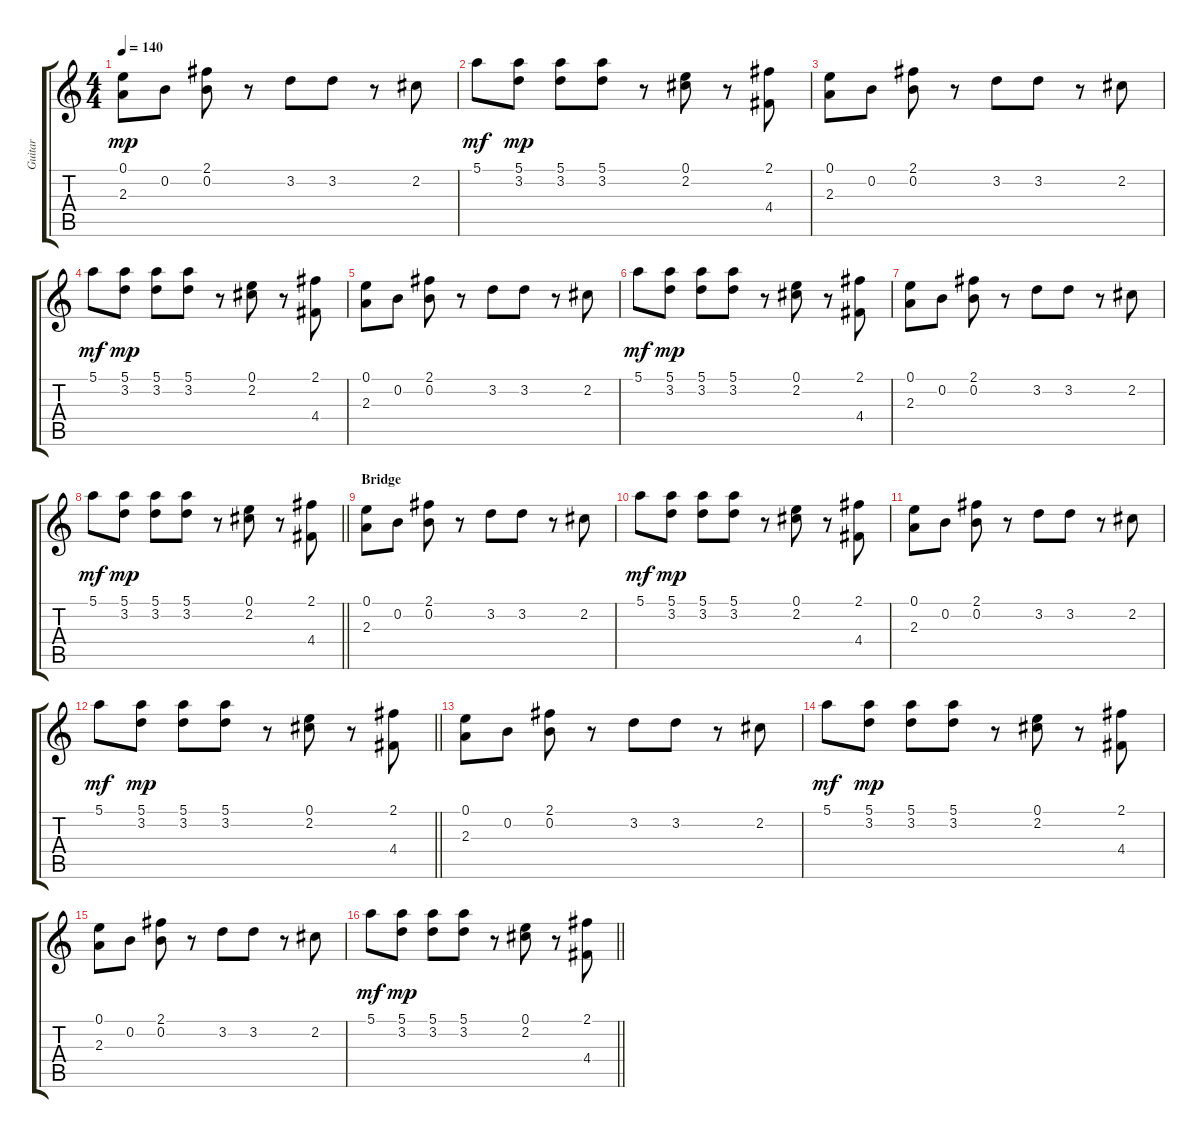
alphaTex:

\track ("Guitar" "Guitar") {instrument overdrivenguitar}
\staff {score tabs}
\tuning (E4 B3 G3 D3 A2 E2) {hide}
\ts (4 4)
\tempo 140
\clef g2
\ks c
(0.1 2.3).8{dy mp} 0.2.8 (2.1 0.2).8 r.8 3.2.8 3.2.8 r.8 2.2.8 |
5.1.8{dy mf} (5.1 3.2).8{dy mp} (5.1 3.2).8 (5.1 3.2).8 r.8 (0.1 2.2).8 r.8 (2.1 4.4).8 |
(0.1 2.3).8 0.2.8 (2.1 0.2).8 r.8 3.2.8 3.2.8 r.8 2.2.8 |
5.1.8{dy mf} (5.1 3.2).8{dy mp} (5.1 3.2).8 (5.1 3.2).8 r.8 (0.1 2.2).8 r.8 (2.1 4.4).8 |
(0.1 2.3).8 0.2.8 (2.1 0.2).8 r.8 3.2.8 3.2.8 r.8 2.2.8 |
5.1.8{dy mf} (5.1 3.2).8{dy mp} (5.1 3.2).8 (5.1 3.2).8 r.8 (0.1 2.2).8 r.8 (2.1 4.4).8 |
(0.1 2.3).8 0.2.8 (2.1 0.2).8 r.8 3.2.8 3.2.8 r.8 2.2.8 |
\barLineRight lightlight
5.1.8{dy mf} (5.1 3.2).8{dy mp} (5.1 3.2).8 (5.1 3.2).8 r.8 (0.1 2.2).8 r.8 (2.1 4.4).8 |
\section ("" "Bridge")
(0.1 2.3).8 0.2.8 (2.1 0.2).8 r.8 3.2.8 3.2.8 r.8 2.2.8 |
5.1.8{dy mf} (5.1 3.2).8{dy mp} (5.1 3.2).8 (5.1 3.2).8 r.8 (0.1 2.2).8 r.8 (2.1 4.4).8 |
(0.1 2.3).8 0.2.8 (2.1 0.2).8 r.8 3.2.8 3.2.8 r.8 2.2.8 |
\barLineRight lightlight
5.1.8{dy mf} (5.1 3.2).8{dy mp} (5.1 3.2).8 (5.1 3.2).8 r.8 (0.1 2.2).8 r.8 (2.1 4.4).8 |
(0.1 2.3).8 0.2.8 (2.1 0.2).8 r.8 3.2.8 3.2.8 r.8 2.2.8 |
5.1.8{dy mf} (5.1 3.2).8{dy mp} (5.1 3.2).8 (5.1 3.2).8 r.8 (0.1 2.2).8 r.8 (2.1 4.4).8 |
(0.1 2.3).8 0.2.8 (2.1 0.2).8 r.8 3.2.8 3.2.8 r.8 2.2.8 |
\barLineRight lightlight
5.1.8{dy mf} (5.1 3.2).8{dy mp} (5.1 3.2).8 (5.1 3.2).8 r.8 (0.1 2.2).8 r.8 (2.1 4.4).8
